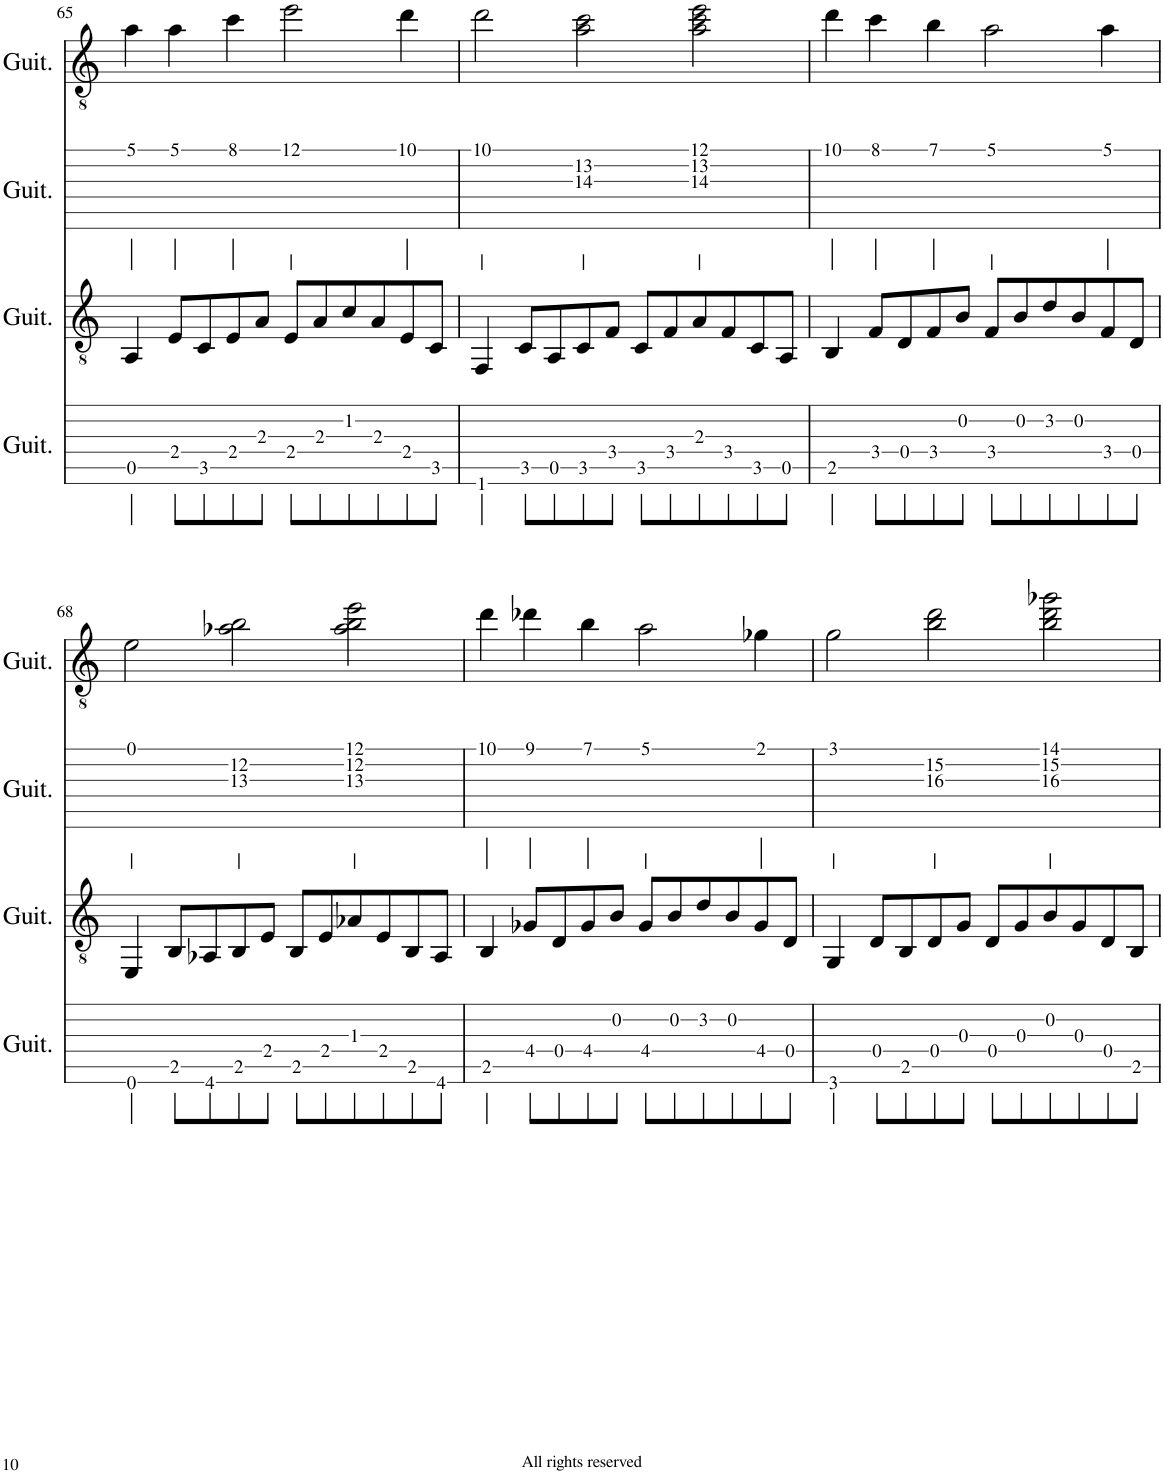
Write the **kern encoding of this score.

**kern	**kern	**kern	**kern
*part4	*part3	*part2	*part1
*staff4	*staff3	*staff2	*staff1
*I"Classical Guitar	*I"Classical Guitar	*I"Acoustic Guitar	*I"Acoustic Guitar
*I'Guit.	*I'Guit.	*I'Guit.	*I'Guit.
!!LO:PB:g=z
*	*clefGv2	*	*clefGv2
*k[]	*k[]	*k[]	*k[]
*M6/4	*M6/4	*M6/4	*M6/4
=65	=65	=65	=65
4AA\	4AA/	4a\	4a\
8E\L	8E/L	4a\	4a\
8C\	8C/	.	.
8E\	8E/	4cc\	4cc\
8A\J	8A/J	.	.
8E\L	8E/L	2ee\	2ee\
8A\	8A/	.	.
8c\	8c/	.	.
8A\	8A/	.	.
8E\	8E/	4dd\	4dd\
8C\J	8C/J	.	.
=66	=66	=66	=66
4FF\	4FF/	2dd\	2dd\
8C\L	8C/L	.	.
8AA\	8AA/	.	.
8C\	8C/	2a\ 2cc\	2a\ 2cc\
8F\J	8F/J	.	.
8C\L	8C/L	.	.
8F\	8F/	.	.
8A\	8A/	2a\ 2cc\ 2ee\	2a\ 2cc\ 2ee\
8F\	8F/	.	.
8C\	8C/	.	.
8AA\J	8AA/J	.	.
=67	=67	=67	=67
4BB\	4BB/	4dd\	4dd\
8F\L	8F/L	4cc\	4cc\
8D\	8D/	.	.
8F\	8F/	4b\	4b\
8B\J	8B/J	.	.
8F\L	8F/L	2a\	2a\
8B\	8B/	.	.
8d\	8d/	.	.
8B\	8B/	.	.
8F\	8F/	4a\	4a\
8D\J	8D/J	.	.
!!LO:LB:g=z
=68	=68	=68	=68
4EE\	4EE/	2e\	2e\
8BB\L	8BB/L	.	.
8AA-X\	8AA-X/	.	.
8BB\	8BB/	2a-X\ 2b\	2a-X\ 2b\
8E\J	8E/J	.	.
8BB\L	8BB/L	.	.
8E\	8E/	.	.
8A-X\	8A-X/	2a-\ 2b\ 2ee\	2a-\ 2b\ 2ee\
8E\	8E/	.	.
8BB\	8BB/	.	.
8AA-\J	8AA-/J	.	.
=69	=69	=69	=69
4BB\	4BB/	4dd\	4dd\
8G-X\L	8G-X/L	4dd-X\	4dd-X\
8D\	8D/	.	.
8G-\	8G-/	4b\	4b\
8B\J	8B/J	.	.
8G-\L	8G-/L	2a\	2a\
8B\	8B/	.	.
8d\	8d/	.	.
8B\	8B/	.	.
8G-\	8G-/	4g-X\	4g-X\
8D\J	8D/J	.	.
=70	=70	=70	=70
4GG\	4GG/	2g\	2g\
8D\L	8D/L	.	.
8BB\	8BB/	.	.
8D\	8D/	2b\ 2dd\	2b\ 2dd\
8G\J	8G/J	.	.
8D\L	8D/L	.	.
8G\	8G/	.	.
8B\	8B/	2b\ 2dd\ 2gg-X\	2b\ 2dd\ 2gg-X\
8G\	8G/	.	.
8D\	8D/	.	.
8BB\J	8BB/J	.	.
=	=	=	=
*-	*-	*-	*-
